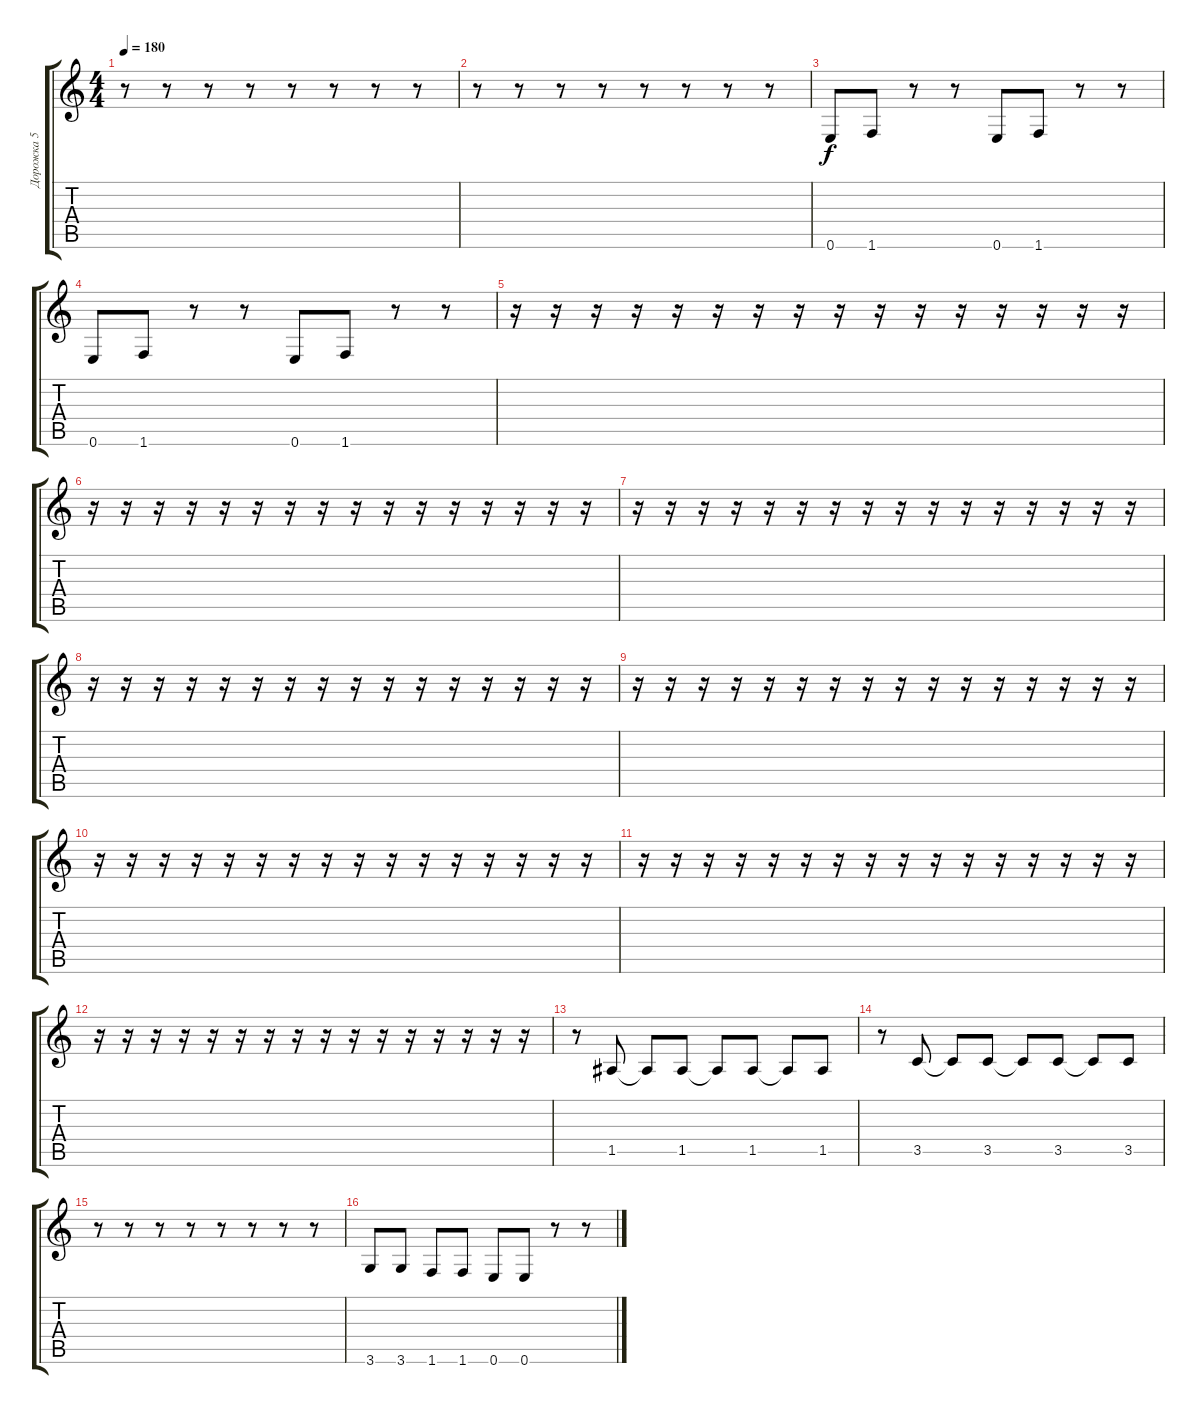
\track ("Дорожка 5" "Дорожка 5") {instrument electricbasspick}
\staff {score tabs}
\tuning (E4 B3 G3 D3 A2 E2) {hide}
\ts (4 4)
\tempo 180
\clef g2
\ks c
r.8{dy f} r.8 r.8 r.8 r.8 r.8 r.8 r.8 |
r.8 r.8 r.8 r.8 r.8 r.8 r.8 r.8 |
0.6.8 1.6.8 r.8 r.8 0.6.8 1.6.8 r.8 r.8 |
0.6.8 1.6.8 r.8 r.8 0.6.8 1.6.8 r.8 r.8 |
r.16 r.16 r.16 r.16 r.16 r.16 r.16 r.16 r.16 r.16 r.16 r.16 r.16 r.16 r.16 r.16 |
r.16 r.16 r.16 r.16 r.16 r.16 r.16 r.16 r.16 r.16 r.16 r.16 r.16 r.16 r.16 r.16 |
r.16 r.16 r.16 r.16 r.16 r.16 r.16 r.16 r.16 r.16 r.16 r.16 r.16 r.16 r.16 r.16 |
r.16 r.16 r.16 r.16 r.16 r.16 r.16 r.16 r.16 r.16 r.16 r.16 r.16 r.16 r.16 r.16 |
r.16 r.16 r.16 r.16 r.16 r.16 r.16 r.16 r.16 r.16 r.16 r.16 r.16 r.16 r.16 r.16 |
r.16 r.16 r.16 r.16 r.16 r.16 r.16 r.16 r.16 r.16 r.16 r.16 r.16 r.16 r.16 r.16 |
r.16 r.16 r.16 r.16 r.16 r.16 r.16 r.16 r.16 r.16 r.16 r.16 r.16 r.16 r.16 r.16 |
r.16 r.16 r.16 r.16 r.16 r.16 r.16 r.16 r.16 r.16 r.16 r.16 r.16 r.16 r.16 r.16 |
r.8 1.5.8 1.5{t}.8 1.5.8 1.5{t}.8 1.5.8 1.5{t}.8 1.5.8 |
r.8 3.5.8 3.5{t}.8 3.5.8 3.5{t}.8 3.5.8 3.5{t}.8 3.5.8 |
r.8 r.8 r.8 r.8 r.8 r.8 r.8 r.8 |
3.6.8 3.6.8 1.6.8 1.6.8 0.6.8 0.6.8 r.8 r.8
